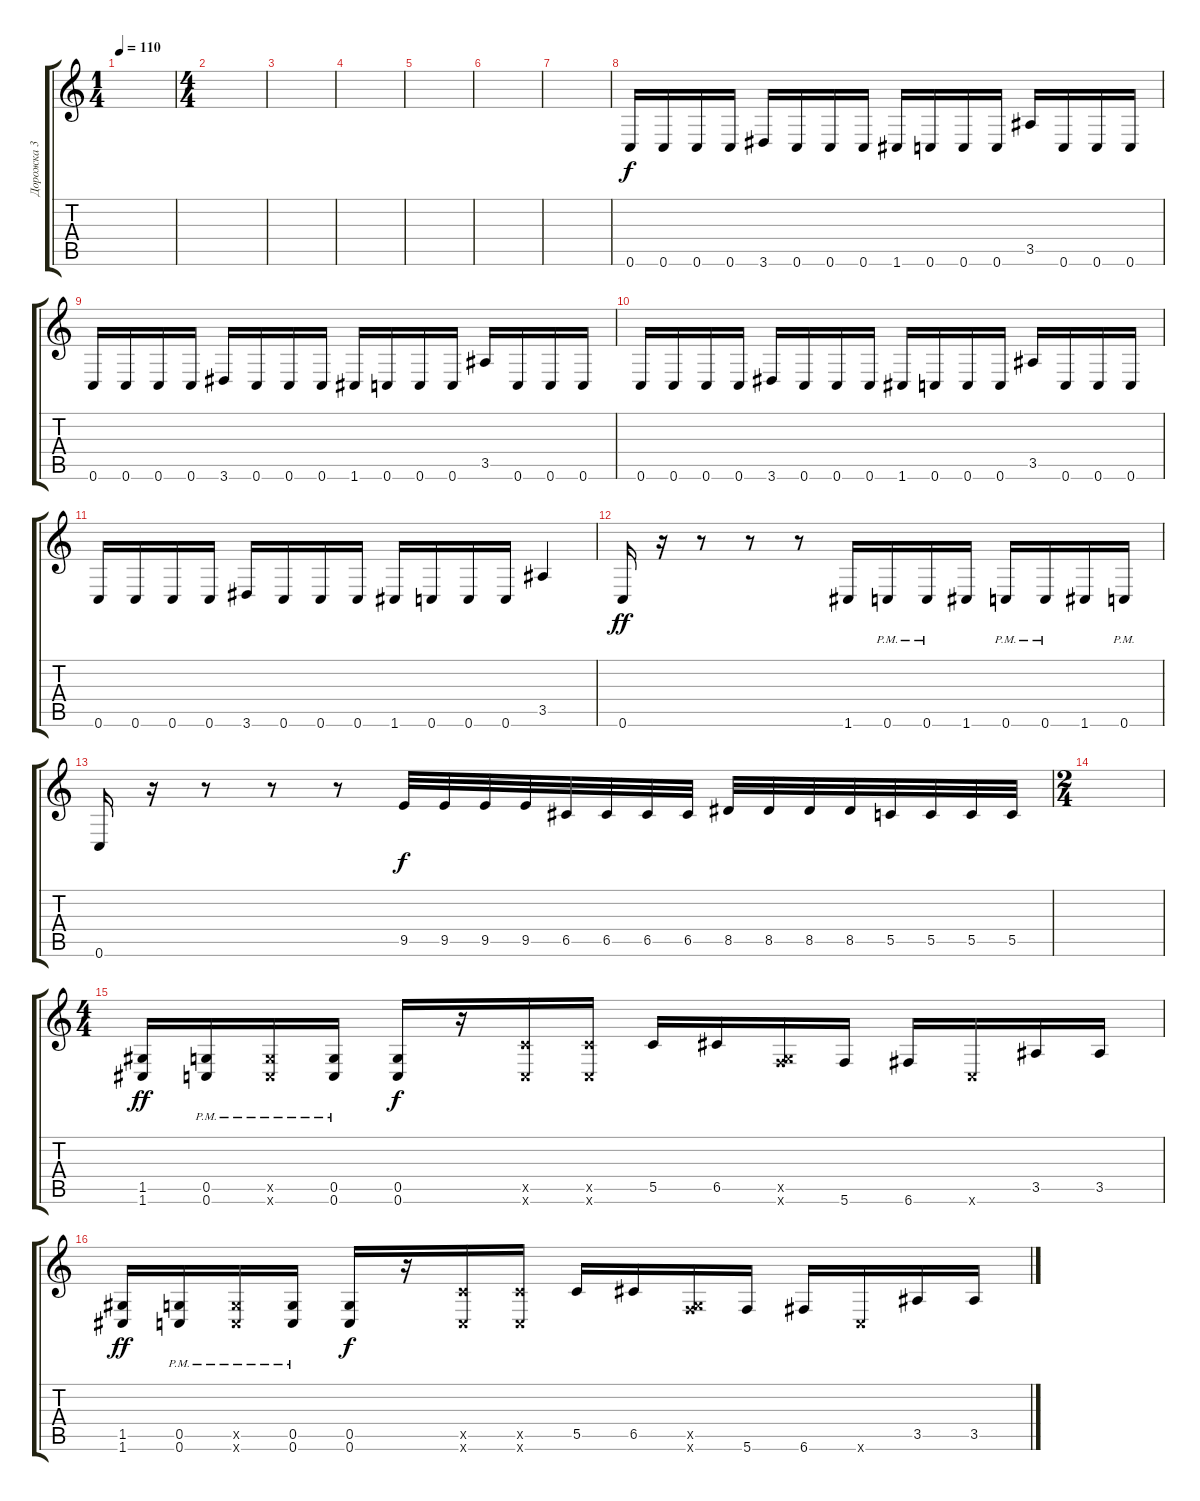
\track ("Дорожка 3" "Дорожка 3") {instrument distortionguitar}
\staff {score tabs}
\tuning (D4 A3 F3 C3 G2 C2) {hide}
\ts (1 4)
\tempo 110
\clef g2
\ks c
|
\ts (4 4)
|
|
|
|
|
|
0.6.16 0.6.16 0.6.16 0.6.16 3.6.16 0.6.16 0.6.16 0.6.16 1.6.16 0.6.16 0.6.16 0.6.16 3.5.16 0.6.16 0.6.16 0.6.16 |
0.6.16 0.6.16 0.6.16 0.6.16 3.6.16 0.6.16 0.6.16 0.6.16 1.6.16 0.6.16 0.6.16 0.6.16 3.5.16 0.6.16 0.6.16 0.6.16 |
0.6.16 0.6.16 0.6.16 0.6.16 3.6.16 0.6.16 0.6.16 0.6.16 1.6.16 0.6.16 0.6.16 0.6.16 3.5.16 0.6.16 0.6.16 0.6.16 |
0.6.16 0.6.16 0.6.16 0.6.16 3.6.16 0.6.16 0.6.16 0.6.16 1.6.16 0.6.16 0.6.16 0.6.16 3.5.4 |
0.6.16{dy ff} r.16 r.8 r.8 r.8 1.6.16 0.6{pm}.16 0.6{pm}.16 1.6.16 0.6{pm}.16 0.6{pm}.16 1.6.16 0.6{pm}.16 |
0.6.16 r.16 r.8 r.8 r.8 9.5.32{dy f} 9.5.32 9.5.32 9.5.32 6.5.32 6.5.32 6.5.32 6.5.32 8.5.32 8.5.32 8.5.32 8.5.32 5.5.32 5.5.32 5.5.32 5.5.32 |
\ts (2 4)
|
\ts (4 4)
(1.5 1.6).16{dy ff} (0.5{pm} 0.6{pm}).16 (0.5{pm x} 0.6{pm x}).16 (0.5{pm} 0.6{pm}).16 (0.5 0.6).16{dy f} r.16 (5.5{x} 0.6{x}).16 (5.5{x} 0.6{x}).16 5.5.16 6.5.16 (0.5{x} 5.6{x}).16 5.6.16 6.6.16 0.6{x}.16 3.5.16 3.5.16 |
(1.5 1.6).16{dy ff} (0.5{pm} 0.6{pm}).16 (0.5{pm x} 0.6{pm x}).16 (0.5{pm} 0.6{pm}).16 (0.5 0.6).16{dy f} r.16 (5.5{x} 0.6{x}).16 (5.5{x} 0.6{x}).16 5.5.16 6.5.16 (0.5{x} 5.6{x}).16 5.6.16 6.6.16 0.6{x}.16 3.5.16 3.5.16
